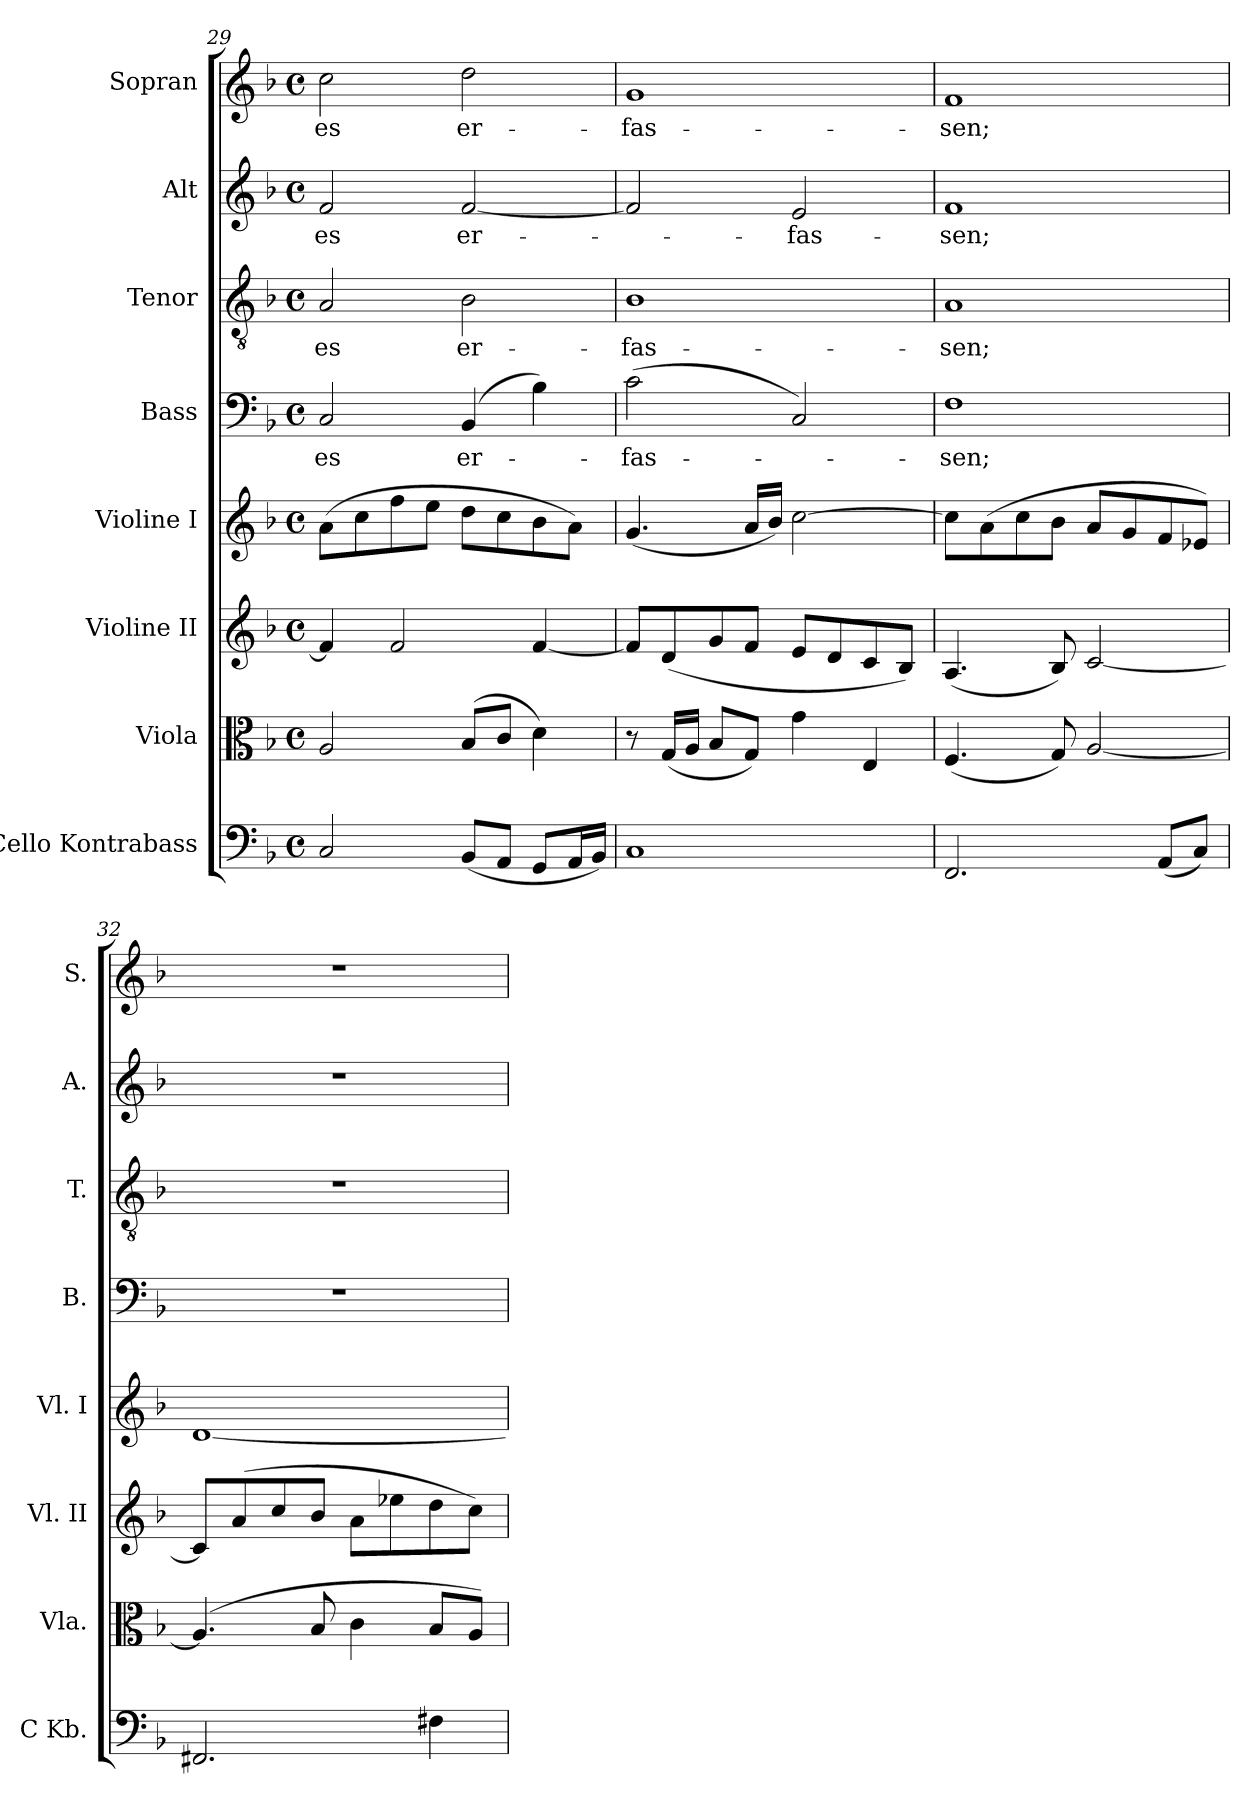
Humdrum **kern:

**kern	**kern	**kern	**kern	**kern	**text	**kern	**text	**kern	**text	**kern	**text
*part8	*part7	*part6	*part5	*part4	*part4	*part3	*part3	*part2	*part2	*part1	*part1
*staff8	*staff7	*staff6	*staff5	*staff4	*staff4	*staff3	*staff3	*staff2	*staff2	*staff1	*staff1
*I"Cello Kontrabass	*I"Viola	*I"Violine II	*I"Violine I	*I"Bass	*	*I"Tenor	*	*I"Alt	*	*I"Sopran	*
*I'C Kb.	*I'Vla.	*I'Vl. II	*I'Vl. I	*I'B.	*	*I'T.	*	*I'A.	*	*I'S.	*
*clefF4	*clefC3	*clefG2	*clefG2	*clefF4	*	*clefGv2	*	*clefG2	*	*clefG2	*
*ITrd7c12	*	*	*	*	*	*	*	*	*	*	*
*k[b-]	*k[b-]	*k[b-]	*k[b-]	*k[b-]	*	*k[b-]	*	*k[b-]	*	*k[b-]	*
*F:	*F:	*F:	*F:	*F:	*	*F:	*	*F:	*	*F:	*
*M4/4	*M4/4	*M4/4	*M4/4	*M4/4	*	*M4/4	*	*M4/4	*	*M4/4	*
*met(c)	*met(c)	*met(c)	*met(c)	*met(c)	*	*met(c)	*	*met(c)	*	*met(c)	*
=29	=29	=29	=29	=29	=29	=29	=29	=29	=29	=29	=29
!	!	!	!	!	!LO:LY:b	!	!LO:LY:b	!	!LO:LY:b	!	!LO:LY:b
2CC/	2A/	4f/]	(>8a\L	2C/	es	2A/	es	2f/	es	2cc\	es
.	.	.	8cc\	.	.	.	.	.	.	.	.
.	.	2f/	8ff\	.	.	.	.	.	.	.	.
.	.	.	8ee\J	.	.	.	.	.	.	.	.
!	!	!	!	!	!LO:LY:b	!	!LO:LY:b	!	!LO:LY:b	!	!LO:LY:b
(<8BBB-/L	(>8B-/L	.	8dd\L	(4BB-/	er-	2B-\	er-	[2f/	er-	2dd\	er-
8AAA/J	8c/J	.	8cc\	.	.	.	.	.	.	.	.
8GGG/L	4d\)	[4f/	8b-\	4B-\)	.	.	.	.	.	.	.
16AAA/L	.	.	8a\J)	.	.	.	.	.	.	.	.
16BBB-/JJ)	.	.	.	.	.	.	.	.	.	.	.
=30	=30	=30	=30	=30	=30	=30	=30	=30	=30	=30	=30
!	!	!	!	!	!LO:LY:b	!	!LO:LY:b	!	!	!	!LO:LY:b
1CC	8r	8f/L]	(<4.g/	(>2c\	-fas-	1B-	-fas-	2f/]	.	1g	-fas-
.	(<16G/LL	(<8d/	.	.	.	.	.	.	.	.	.
.	16A/JJ	.	.	.	.	.	.	.	.	.	.
.	8B-/L	8g/	.	.	.	.	.	.	.	.	.
.	8G/J)	8f/J	16a/LL	.	.	.	.	.	.	.	.
.	.	.	16b-/JJ)	.	.	.	.	.	.	.	.
!	!	!	!	!	!	!	!	!	!LO:LY:b	!	!
.	4g\	8e/L	[2cc\	2C/)	.	.	.	2e/	-fas-	.	.
.	.	8d/	.	.	.	.	.	.	.	.	.
.	4E/	8c/	.	.	.	.	.	.	.	.	.
.	.	8B-/J)	.	.	.	.	.	.	.	.	.
!!LO:LB:g=z
=31	=31	=31	=31	=31	=31	=31	=31	=31	=31	=31	=31
!	!	!	!	!	!LO:LY:b	!	!LO:LY:b	!	!LO:LY:b	!	!LO:LY:b
2.FFF/	(<4.F/	(<4.A/	8cc\L]	1F	-sen;	1A	-sen;	1f	-sen;	1f	-sen;
.	.	.	(>8a\	.	.	.	.	.	.	.	.
.	.	.	8cc\	.	.	.	.	.	.	.	.
.	8G/)	8B-/)	8b-\J	.	.	.	.	.	.	.	.
.	[2A/	[2c/	8a/L	.	.	.	.	.	.	.	.
.	.	.	8g/	.	.	.	.	.	.	.	.
(<8AAA/L	.	.	8f/	.	.	.	.	.	.	.	.
8CC/J)	.	.	8e-X/J)	.	.	.	.	.	.	.	.
=32	=32	=32	=32	=32	=32	=32	=32	=32	=32	=32	=32
2.FFF#X/	(4.A/]	8c/L]	[1d	1r	.	1r	.	1r	.	1r	.
.	.	(>8a/	.	.	.	.	.	.	.	.	.
.	.	8cc/	.	.	.	.	.	.	.	.	.
.	8B-/	8b-/J	.	.	.	.	.	.	.	.	.
.	4c\	8a\L	.	.	.	.	.	.	.	.	.
.	.	8ee-X\	.	.	.	.	.	.	.	.	.
4FF#X\	8B-/L	8dd\	.	.	.	.	.	.	.	.	.
.	8A/J)	8cc\J)	.	.	.	.	.	.	.	.	.
=	=	=	=	=	=	=	=	=	=	=	=
*-	*-	*-	*-	*-	*-	*-	*-	*-	*-	*-	*-
